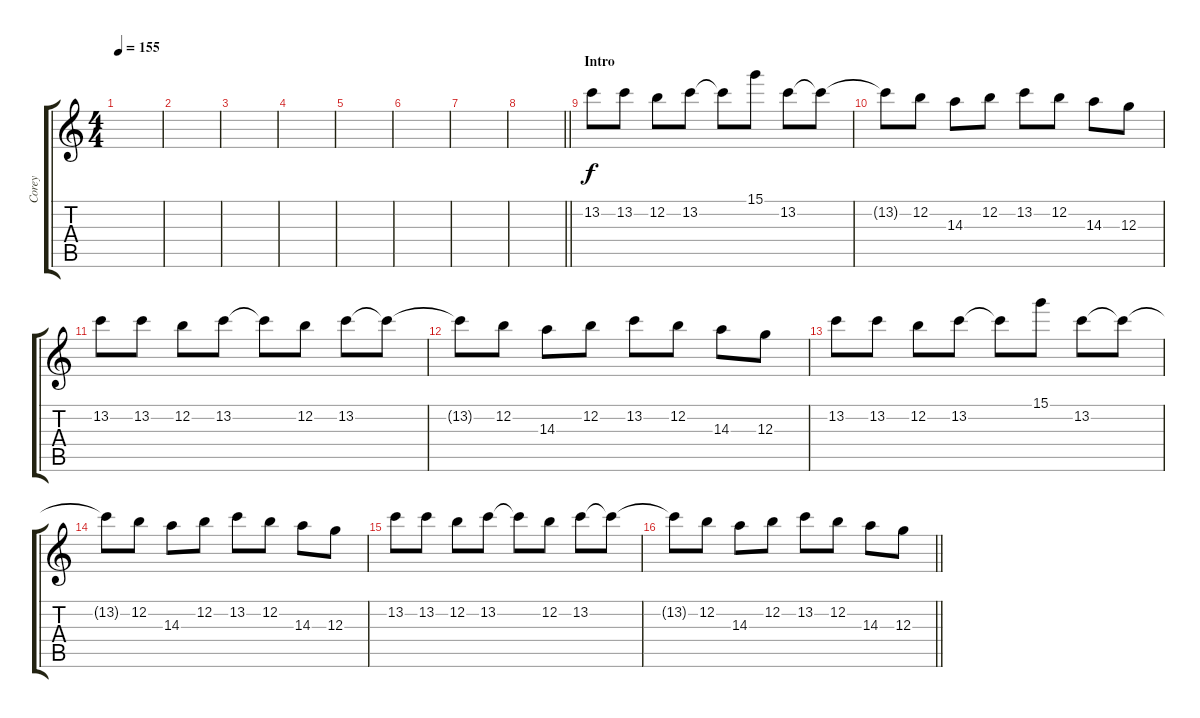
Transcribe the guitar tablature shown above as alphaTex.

\track ("Corey" "Corey") {instrument distortionguitar}
\staff {score tabs}
\tuning (E4 B3 G3 D3 A2 D2) {hide}
\ts (4 4)
\tempo 155
\clef g2
\ks c
|
|
|
|
|
|
|
\barLineRight lightlight
|
\section ("" "Intro")
13.2.8 13.2.8 12.2.8 13.2.8 13.2{t}.8 15.1.8 13.2.8 13.2{t}.8 |
13.2{t}.8 12.2.8 14.3.8 12.2.8 13.2.8 12.2.8 14.3.8 12.3.8 |
13.2.8 13.2.8 12.2.8 13.2.8 13.2{t}.8 12.2.8 13.2.8 13.2{t}.8 |
13.2{t}.8 12.2.8 14.3.8 12.2.8 13.2.8 12.2.8 14.3.8 12.3.8 |
13.2.8 13.2.8 12.2.8 13.2.8 13.2{t}.8 15.1.8 13.2.8 13.2{t}.8 |
13.2{t}.8 12.2.8 14.3.8 12.2.8 13.2.8 12.2.8 14.3.8 12.3.8 |
13.2.8 13.2.8 12.2.8 13.2.8 13.2{t}.8 12.2.8 13.2.8 13.2{t}.8 |
\barLineRight lightlight
13.2{t}.8 12.2.8 14.3.8 12.2.8 13.2.8 12.2.8 14.3.8 12.3.8
